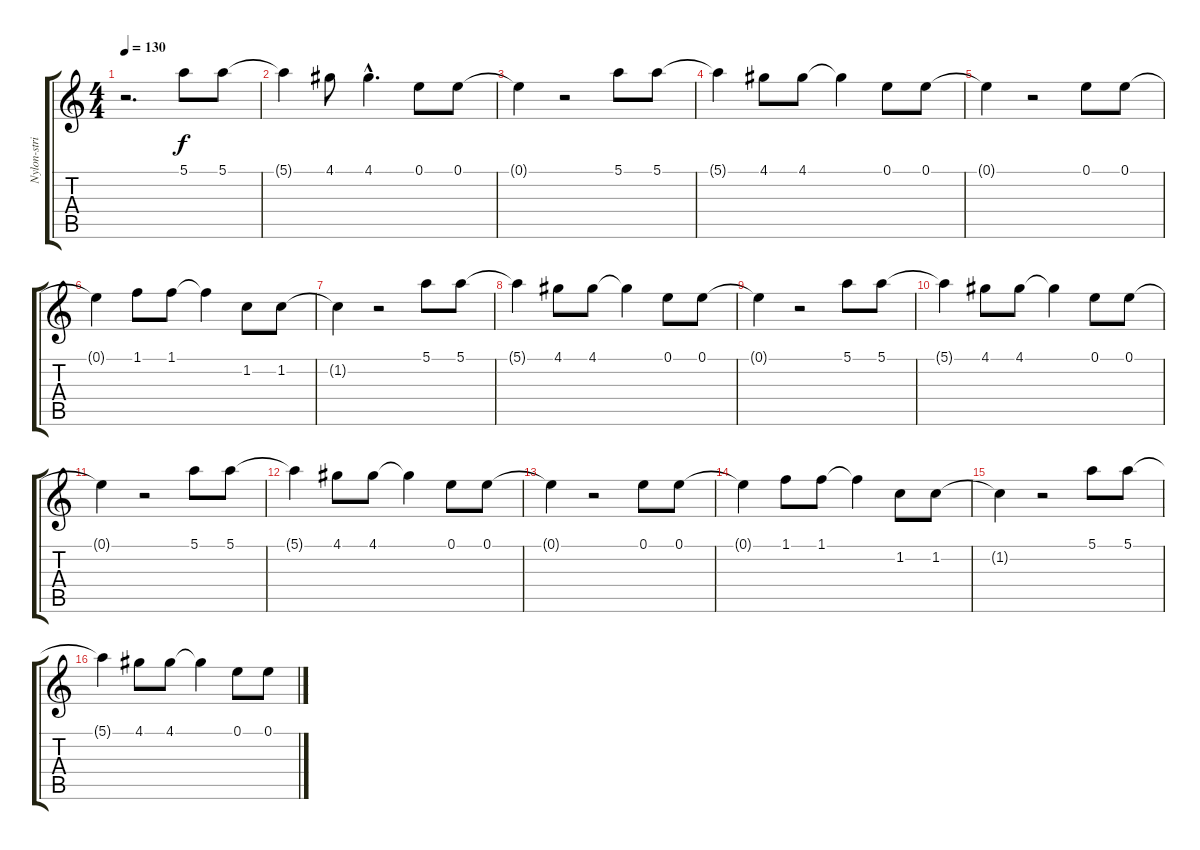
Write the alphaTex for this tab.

\track ("Nylon-string Guitar" "Nylon-stri") {instrument acousticguitarnylon}
\staff {score tabs}
\tuning (E4 B3 G3 D3 A2 E2) {hide}
\ts (4 4)
\tempo 130
\clef g2
\ks c
r.2{d dy f} 5.1.8 5.1.8 |
5.1{t}.4 4.1.8 4.1{hac}.4{d} 0.1.8 0.1.8 |
0.1{t}.4 r.2 5.1.8 5.1.8 |
5.1{t}.4 4.1.8 4.1.8 4.1{t}.4 0.1.8 0.1.8 |
0.1{t}.4 r.2 0.1.8 0.1.8 |
0.1{t}.4 1.1.8 1.1.8 1.1{t}.4 1.2.8 1.2.8 |
1.2{t}.4 r.2 5.1.8 5.1.8 |
5.1{t}.4 4.1.8 4.1.8 4.1{t}.4 0.1.8 0.1.8 |
0.1{t}.4 r.2 5.1.8 5.1.8 |
5.1{t}.4 4.1.8 4.1.8 4.1{t}.4 0.1.8 0.1.8 |
0.1{t}.4 r.2 5.1.8 5.1.8 |
5.1{t}.4 4.1.8 4.1.8 4.1{t}.4 0.1.8 0.1.8 |
0.1{t}.4 r.2 0.1.8 0.1.8 |
0.1{t}.4 1.1.8 1.1.8 1.1{t}.4 1.2.8 1.2.8 |
1.2{t}.4 r.2 5.1.8 5.1.8 |
5.1{t}.4 4.1.8 4.1.8 4.1{t}.4 0.1.8 0.1.8
